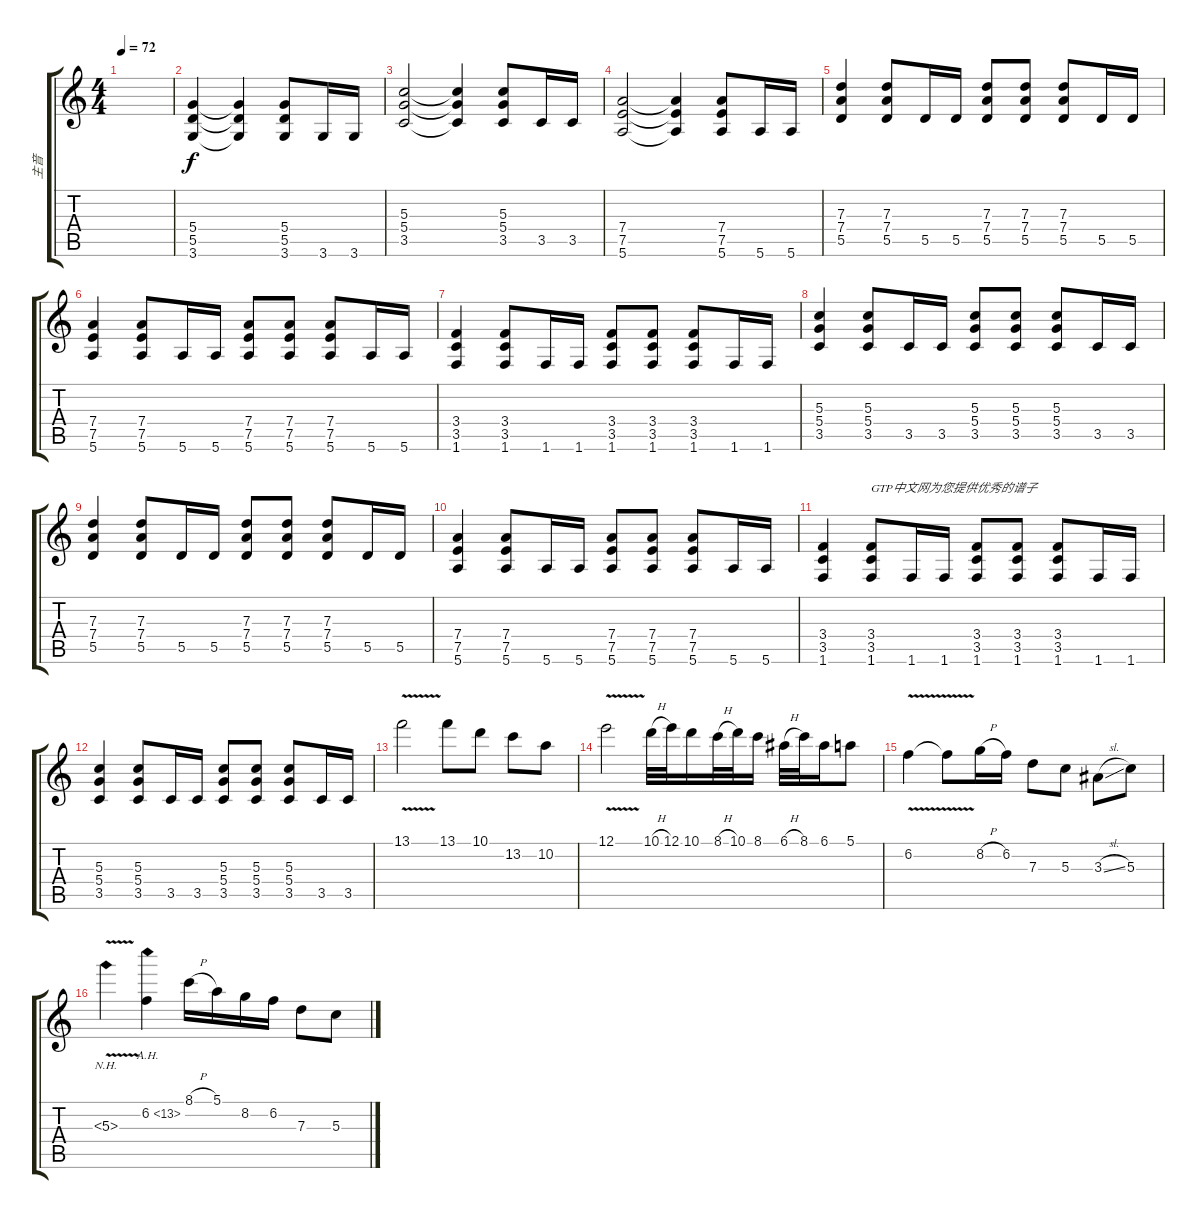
\track ("主音" "主音") {instrument distortionguitar}
\staff {score tabs}
\tuning (E4 B3 G3 D3 A2 E2) {hide}
\ts (4 4)
\tempo 72
\clef g2
\ks c
|
(5.4 5.5 3.6).4 (5.4{t} 5.5{t} 3.6{t}).4 (5.4 5.5 3.6).8 3.6.16 3.6.16 |
(5.3 5.4 3.5).2 (5.3{t} 5.4{t} 3.5{t}).4 (5.3 5.4 3.5).8 3.5.16 3.5.16 |
(7.4 7.5 5.6).2 (7.4{t} 7.5{t} 5.6{t}).4 (7.4 7.5 5.6).8 5.6.16 5.6.16 |
(7.3 7.4 5.5).4 (7.3 7.4 5.5).8 5.5.16 5.5.16 (7.3 7.4 5.5).8 (7.3 7.4 5.5).8 (7.3 7.4 5.5).8 5.5.16 5.5.16 |
(7.4 7.5 5.6).4 (7.4 7.5 5.6).8 5.6.16 5.6.16 (7.4 7.5 5.6).8 (7.4 7.5 5.6).8 (7.4 7.5 5.6).8 5.6.16 5.6.16 |
(3.4 3.5 1.6).4 (3.4 3.5 1.6).8 1.6.16 1.6.16 (3.4 3.5 1.6).8 (3.4 3.5 1.6).8 (3.4 3.5 1.6).8 1.6.16 1.6.16 |
(5.3 5.4 3.5).4 (5.3 5.4 3.5).8 3.5.16 3.5.16 (5.3 5.4 3.5).8 (5.3 5.4 3.5).8 (5.3 5.4 3.5).8 3.5.16 3.5.16 |
(7.3 7.4 5.5).4 (7.3 7.4 5.5).8 5.5.16 5.5.16 (7.3 7.4 5.5).8 (7.3 7.4 5.5).8 (7.3 7.4 5.5).8 5.5.16 5.5.16 |
(7.4 7.5 5.6).4 (7.4 7.5 5.6).8 5.6.16 5.6.16 (7.4 7.5 5.6).8 (7.4 7.5 5.6).8 (7.4 7.5 5.6).8 5.6.16 5.6.16 |
(3.4 3.5 1.6).4 (3.4 3.5 1.6).8{txt "GTP中文网为您提供优秀的谱子"} 1.6.16 1.6.16 (3.4 3.5 1.6).8 (3.4 3.5 1.6).8 (3.4 3.5 1.6).8 1.6.16 1.6.16 |
(5.3 5.4 3.5).4 (5.3 5.4 3.5).8 3.5.16 3.5.16 (5.3 5.4 3.5).8 (5.3 5.4 3.5).8 (5.3 5.4 3.5).8 3.5.16 3.5.16 |
13.1{v}.2 13.1.8 10.1.8 13.2.8 10.2.8 |
12.1{v}.2 10.1{h}.32 12.1.32 10.1.16 8.1{h}.32 10.1.32 8.1.16 6.1{h}.32 8.1.32 6.1.16 5.1.8 |
6.2{v}.4 6.2{t}.8 8.2{h}.16 6.2.16 7.3.8 5.3.8 3.3{sl}.8 5.3.8 |
5.3{nh v}.4 6.2{ah 7}.4 8.1{h}.16 5.1.16 8.2.16 6.2.16 7.3.8 5.3.8
